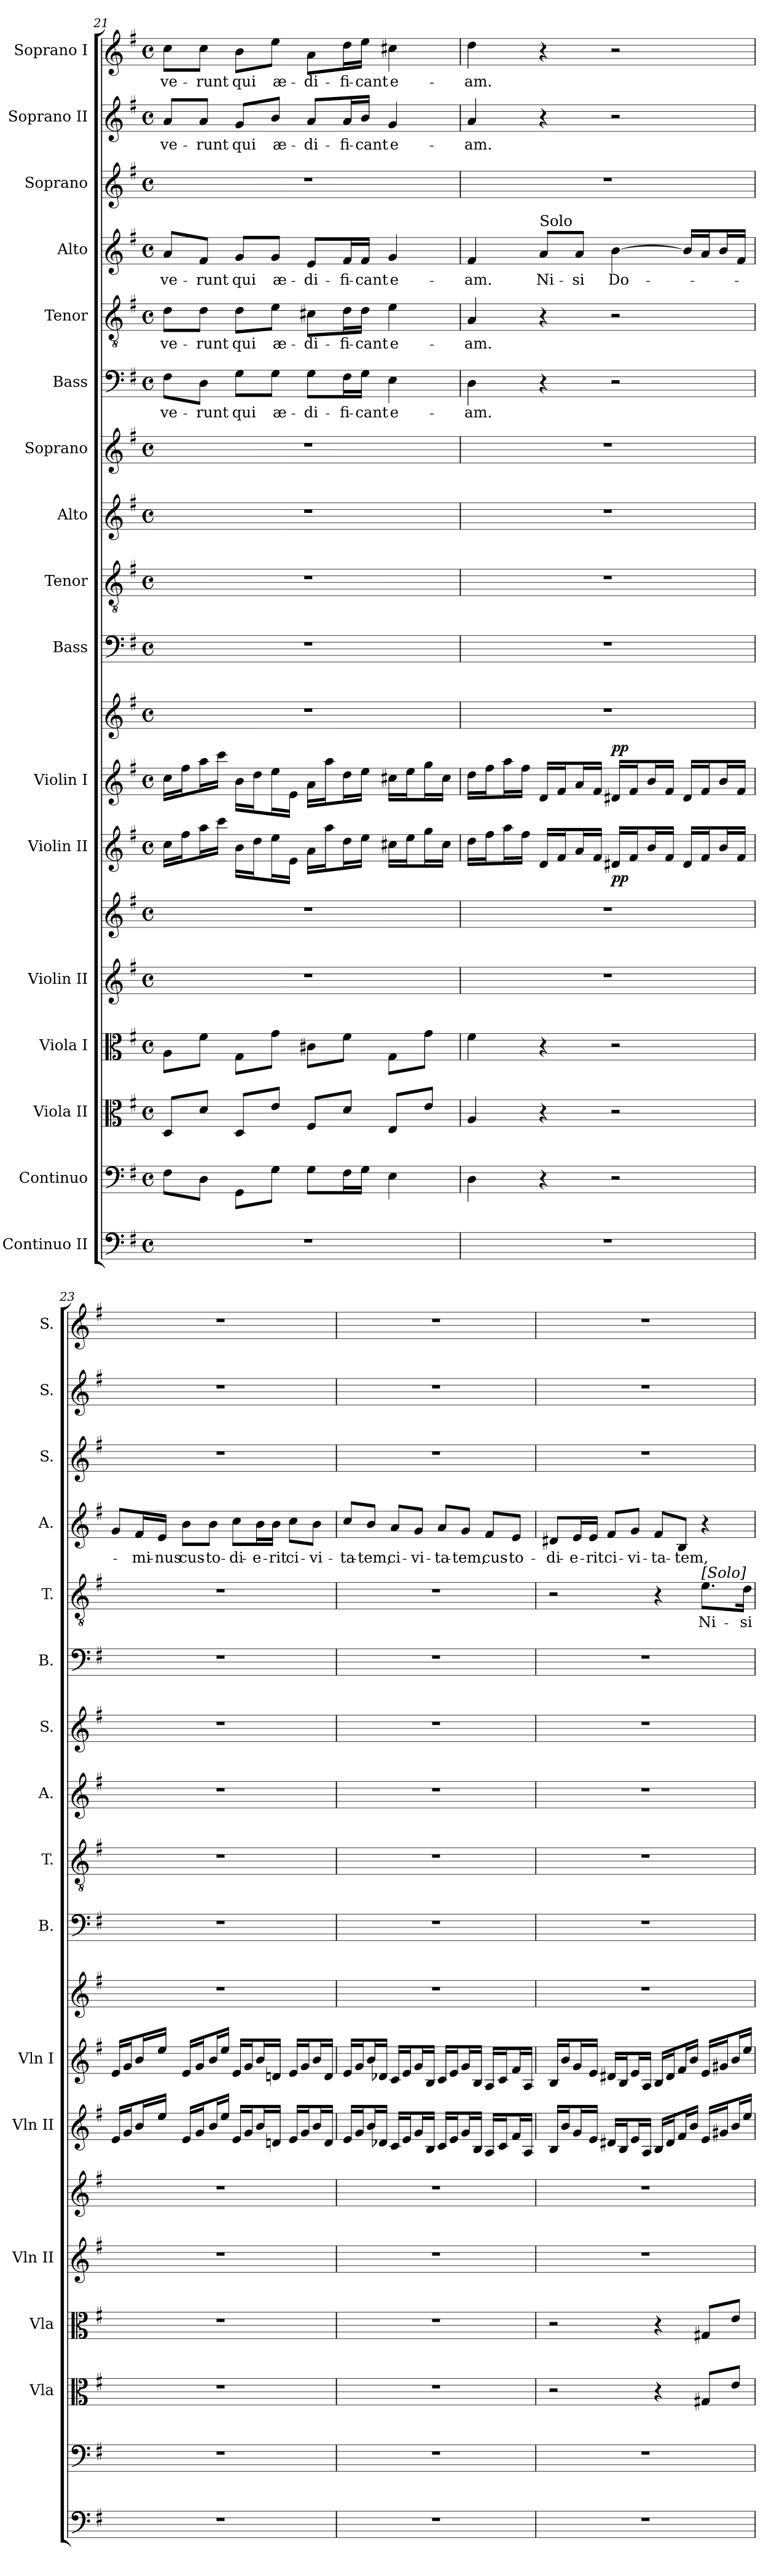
**kern	**kern	**kern	**kern	**kern	**kern	**kern	**dynam	**kern	**kern	**dynam	**kern	**kern	**kern	**kern	**kern	**text	**kern	**text	**kern	**text	**kern	**kern	**text	**kern	**text
*part17	*part16	*part15	*part14	*part13	*part13	*part12	*part12	*part11	*part11	*part11	*part10	*part9	*part8	*part7	*part6	*part6	*part5	*part5	*part4	*part4	*part3	*part2	*part2	*part1	*part1
*staff19	*staff18	*staff17	*staff16	*staff15	*staff14	*staff13	*staff13	*staff12	*staff11	*staff11/12	*staff10	*staff9	*staff8	*staff7	*staff6	*staff6	*staff5	*staff5	*staff4	*staff4	*staff3	*staff2	*staff2	*staff1	*staff1
*I"Continuo II	*I"Continuo	*I"Viola II	*I"Viola I	*I"Violin II	*	*I"Violin II	*	*I"Violin I	*	*	*I"Bass	*I"Tenor	*I"Alto	*I"Soprano	*I"Bass	*	*I"Tenor	*	*I"Alto	*	*I"Soprano	*I"Soprano II	*	*I"Soprano I	*
*	*	*I'Vla	*I'Vla	*I'Vln II	*	*I'Vln II	*	*I'Vln I	*	*	*I'B.	*I'T.	*I'A.	*I'S.	*I'B.	*	*I'T.	*	*I'A.	*	*I'S.	*I'S.	*	*I'S.	*
*clefF4	*clefF4	*clefC3	*clefC3	*clefG2	*clefG2	*clefG2	*	*clefG2	*clefG2	*	*clefF4	*clefGv2	*clefG2	*clefG2	*clefF4	*	*clefGv2	*	*clefG2	*	*clefG2	*clefG2	*	*clefG2	*
*	*	*	*	*	*	*	*	*	*	*	*	*ITrd7c12	*	*	*	*	*ITrd7c12	*	*	*	*	*	*	*	*
*k[f#]	*k[f#]	*k[f#]	*k[f#]	*k[f#]	*k[f#]	*k[f#]	*	*k[f#]	*k[f#]	*	*k[f#]	*k[f#]	*k[f#]	*k[f#]	*k[f#]	*	*k[f#]	*	*k[f#]	*	*k[f#]	*k[f#]	*	*k[f#]	*
*G:	*G:	*G:	*G:	*G:	*G:	*G:	*	*G:	*G:	*	*G:	*G:	*G:	*G:	*G:	*	*G:	*	*G:	*	*G:	*G:	*	*G:	*
*M4/4	*M4/4	*M4/4	*M4/4	*M4/4	*M4/4	*M4/4	*	*M4/4	*M4/4	*	*M4/4	*M4/4	*M4/4	*M4/4	*M4/4	*	*M4/4	*	*M4/4	*	*M4/4	*M4/4	*	*M4/4	*
*met(c)	*met(c)	*met(c)	*met(c)	*met(c)	*met(c)	*met(c)	*	*met(c)	*met(c)	*	*met(c)	*met(c)	*met(c)	*met(c)	*met(c)	*	*met(c)	*	*met(c)	*	*met(c)	*met(c)	*	*met(c)	*
=21	=21	=21	=21	=21	=21	=21	=21	=21	=21	=21	=21	=21	=21	=21	=21	=21	=21	=21	=21	=21	=21	=21	=21	=21	=21
!	!	!	!	!	!	!	!	!	!	!	!	!	!	!	!	!LO:LY:b:color=#000000	!	!	!	!	!	!	!	!	!
!	!	!	!	!	!	!	!	!	!	!	!	!	!	!	!	!	!	!LO:LY:b:color=#000000	!	!	!	!	!	!	!
!	!	!	!	!	!	!	!	!	!	!	!	!	!	!	!	!	!	!	!	!LO:LY:b:color=#000000	!	!	!	!	!
!	!	!	!	!	!	!	!	!	!	!	!	!	!	!	!	!	!	!	!	!	!	!	!LO:LY:b:color=#000000	!	!
!	!	!	!	!	!	!	!	!	!	!	!	!	!	!	!	!	!	!	!	!	!	!	!	!	!LO:LY:b:color=#000000
1r	8F#i\L	8Di/L	8Ai\L	1r	1r	16cci\LL	.	16cci\LL	1r	.	1r	1r	1r	1r	8F#i\L	-ve-	8Di\L	-ve-	8ai/L	-ve-	1r	8ai/L	-ve-	8cci\L	-ve-
.	.	.	.	.	.	16ff#i\J	.	16ff#i\J	.	.	.	.	.	.	.	.	.	.	.	.	.	.	.	.	.
!	!	!	!	!	!	!	!	!	!	!	!	!	!	!	!	!LO:LY:b:color=#000000	!	!	!	!	!	!	!	!	!
!	!	!	!	!	!	!	!	!	!	!	!	!	!	!	!	!	!	!LO:LY:b:color=#000000	!	!	!	!	!	!	!
!	!	!	!	!	!	!	!	!	!	!	!	!	!	!	!	!	!	!	!	!LO:LY:b:color=#000000	!	!	!	!	!
!	!	!	!	!	!	!	!	!	!	!	!	!	!	!	!	!	!	!	!	!	!	!	!LO:LY:b:color=#000000	!	!
!	!	!	!	!	!	!	!	!	!	!	!	!	!	!	!	!	!	!	!	!	!	!	!	!	!LO:LY:b:color=#000000
.	8Di\J	8di/J	8f#i\J	.	.	16aai\L	.	16aai\L	.	.	.	.	.	.	8Di\J	-runt	8Di\J	-runt	8f#i/J	-runt	.	8ai/J	-runt	8cci\J	-runt
.	.	.	.	.	.	16ccci\JJ	.	16ccci\JJ	.	.	.	.	.	.	.	.	.	.	.	.	.	.	.	.	.
!	!	!	!	!	!	!	!	!	!	!	!	!	!	!	!	!LO:LY:b:color=#000000	!	!	!	!	!	!	!	!	!
!	!	!	!	!	!	!	!	!	!	!	!	!	!	!	!	!	!	!LO:LY:b:color=#000000	!	!	!	!	!	!	!
!	!	!	!	!	!	!	!	!	!	!	!	!	!	!	!	!	!	!	!	!LO:LY:b:color=#000000	!	!	!	!	!
!	!	!	!	!	!	!	!	!	!	!	!	!	!	!	!	!	!	!	!	!	!	!	!LO:LY:b:color=#000000	!	!
!	!	!	!	!	!	!	!	!	!	!	!	!	!	!	!	!	!	!	!	!	!	!	!	!	!LO:LY:b:color=#000000
.	8GGi\L	8Di/L	8Gi\L	.	.	16bi\LL	.	16bi\LL	.	.	.	.	.	.	8Gi\L	qui	8Di\L	qui	8gi/L	qui	.	8gi/L	qui	8bi\L	qui
.	.	.	.	.	.	16ddi\J	.	16ddi\J	.	.	.	.	.	.	.	.	.	.	.	.	.	.	.	.	.
!	!	!	!	!	!	!	!	!	!	!	!	!	!	!	!	!LO:LY:b:color=#000000	!	!	!	!	!	!	!	!	!
!	!	!	!	!	!	!	!	!	!	!	!	!	!	!	!	!	!	!LO:LY:b:color=#000000	!	!	!	!	!	!	!
!	!	!	!	!	!	!	!	!	!	!	!	!	!	!	!	!	!	!	!	!LO:LY:b:color=#000000	!	!	!	!	!
!	!	!	!	!	!	!	!	!	!	!	!	!	!	!	!	!	!	!	!	!	!	!	!LO:LY:b:color=#000000	!	!
!	!	!	!	!	!	!	!	!	!	!	!	!	!	!	!	!	!	!	!	!	!	!	!	!	!LO:LY:b:color=#000000
.	8Gi\J	8ei/J	8gi\J	.	.	16eei\L	.	16eei\L	.	.	.	.	.	.	8Gi\J	æ-	8Ei\J	æ-	8gi/J	æ-	.	8bi/J	æ-	8eei\J	æ-
.	.	.	.	.	.	16ei\JJ	.	16ei\JJ	.	.	.	.	.	.	.	.	.	.	.	.	.	.	.	.	.
!	!	!	!	!	!	!	!	!	!	!	!	!	!	!	!	!LO:LY:b:color=#000000	!	!	!	!	!	!	!	!	!
!	!	!	!	!	!	!	!	!	!	!	!	!	!	!	!	!	!	!LO:LY:b:color=#000000	!	!	!	!	!	!	!
!	!	!	!	!	!	!	!	!	!	!	!	!	!	!	!	!	!	!	!	!LO:LY:b:color=#000000	!	!	!	!	!
!	!	!	!	!	!	!	!	!	!	!	!	!	!	!	!	!	!	!	!	!	!	!	!LO:LY:b:color=#000000	!	!
!	!	!	!	!	!	!	!	!	!	!	!	!	!	!	!	!	!	!	!	!	!	!	!	!	!LO:LY:b:color=#000000
.	8Gi\L	8F#i/L	8c#Xi\L	.	.	16ai\LL	.	16ai\LL	.	.	.	.	.	.	8Gi\L	-di-	8C#Xi\L	-di-	8ei/L	-di-	.	8ai/L	-di-	8ai\L	-di-
.	.	.	.	.	.	16aai\J	.	16aai\J	.	.	.	.	.	.	.	.	.	.	.	.	.	.	.	.	.
!	!	!	!	!	!	!	!	!	!	!	!	!	!	!	!	!LO:LY:b:color=#000000	!	!	!	!	!	!	!	!	!
!	!	!	!	!	!	!	!	!	!	!	!	!	!	!	!	!	!	!LO:LY:b:color=#000000	!	!	!	!	!	!	!
!	!	!	!	!	!	!	!	!	!	!	!	!	!	!	!	!	!	!	!	!LO:LY:b:color=#000000	!	!	!	!	!
!	!	!	!	!	!	!	!	!	!	!	!	!	!	!	!	!	!	!	!	!	!	!	!LO:LY:b:color=#000000	!	!
!	!	!	!	!	!	!	!	!	!	!	!	!	!	!	!	!	!	!	!	!	!	!	!	!	!LO:LY:b:color=#000000
.	16F#i\L	8di/J	8f#i\J	.	.	16ddi\L	.	16ddi\L	.	.	.	.	.	.	16F#i\L	-ﬁ-	16Di\L	-ﬁ-	16f#i/L	-ﬁ-	.	16ai/L	-ﬁ-	16ddi\L	-ﬁ-
!	!	!	!	!	!	!	!	!	!	!	!	!	!	!	!	!LO:LY:b:color=#000000	!	!	!	!	!	!	!	!	!
!	!	!	!	!	!	!	!	!	!	!	!	!	!	!	!	!	!	!LO:LY:b:color=#000000	!	!	!	!	!	!	!
!	!	!	!	!	!	!	!	!	!	!	!	!	!	!	!	!	!	!	!	!LO:LY:b:color=#000000	!	!	!	!	!
!	!	!	!	!	!	!	!	!	!	!	!	!	!	!	!	!	!	!	!	!	!	!	!LO:LY:b:color=#000000	!	!
!	!	!	!	!	!	!	!	!	!	!	!	!	!	!	!	!	!	!	!	!	!	!	!	!	!LO:LY:b:color=#000000
.	16Gi\JJ	.	.	.	.	16eei\JJ	.	16eei\JJ	.	.	.	.	.	.	16Gi\JJ	-cant	16Di\JJ	-cant	16f#i/JJ	-cant	.	16bi/JJ	-cant	16eei\JJ	-cant
!	!	!	!	!	!	!	!	!	!	!	!	!	!	!	!	!LO:LY:b:color=#000000	!	!	!	!	!	!	!	!	!
!	!	!	!	!	!	!	!	!	!	!	!	!	!	!	!	!	!	!LO:LY:b:color=#000000	!	!	!	!	!	!	!
!	!	!	!	!	!	!	!	!	!	!	!	!	!	!	!	!	!	!	!	!LO:LY:b:color=#000000	!	!	!	!	!
!	!	!	!	!	!	!	!	!	!	!	!	!	!	!	!	!	!	!	!	!	!	!	!LO:LY:b:color=#000000	!	!
!	!	!	!	!	!	!	!	!	!	!	!	!	!	!	!	!	!	!	!	!	!	!	!	!	!LO:LY:b:color=#000000
.	4Ei\	8Ei/L	8Gi\L	.	.	16cc#Xi\LL	.	16cc#Xi\LL	.	.	.	.	.	.	4Ei\	e-	4Ei\	e-	4gi/	e-	.	4gi/	e-	4cc#Xi\	e-
.	.	.	.	.	.	16eei\J	.	16eei\J	.	.	.	.	.	.	.	.	.	.	.	.	.	.	.	.	.
.	.	8ei/J	8gi\J	.	.	16ggi\L	.	16ggi\L	.	.	.	.	.	.	.	.	.	.	.	.	.	.	.	.	.
.	.	.	.	.	.	16cc#i\JJ	.	16cc#i\JJ	.	.	.	.	.	.	.	.	.	.	.	.	.	.	.	.	.
!!LO:LB:g=z
=22	=22	=22	=22	=22	=22	=22	=22	=22	=22	=22	=22	=22	=22	=22	=22	=22	=22	=22	=22	=22	=22	=22	=22	=22	=22
!	!	!	!	!	!	!	!	!	!	!	!	!	!	!	!	!LO:LY:b:color=#000000	!	!	!	!	!	!	!	!	!
!	!	!	!	!	!	!	!	!	!	!	!	!	!	!	!	!	!	!LO:LY:b:color=#000000	!	!	!	!	!	!	!
!	!	!	!	!	!	!	!	!	!	!	!	!	!	!	!	!	!	!	!	!LO:LY:b:color=#000000	!	!	!	!	!
!	!	!	!	!	!	!	!	!	!	!	!	!	!	!	!	!	!	!	!	!	!	!	!LO:LY:b:color=#000000	!	!
!	!	!	!	!	!	!	!	!	!	!	!	!	!	!	!	!	!	!	!	!	!	!	!	!	!LO:LY:b:color=#000000
1r	4Di\	4Ai/	4f#i\	1r	1r	16ddi\LL	.	16ddi\LL	1r	.	1r	1r	1r	1r	4Di\	-am.	4AAi/	-am.	4f#i/	-am.	1r	4ai/	-am.	4ddi\	-am.
.	.	.	.	.	.	16ff#i\J	.	16ff#i\J	.	.	.	.	.	.	.	.	.	.	.	.	.	.	.	.	.
.	.	.	.	.	.	16aai\L	.	16aai\L	.	.	.	.	.	.	.	.	.	.	.	.	.	.	.	.	.
.	.	.	.	.	.	16ff#i\JJ	.	16ff#i\JJ	.	.	.	.	.	.	.	.	.	.	.	.	.	.	.	.	.
!	!	!	!	!	!	!	!	!	!	!	!	!	!	!	!	!	!	!	!LO:TX:a:t=Solo	!	!	!	!	!	!
!	!	!	!	!	!	!	!	!	!	!	!	!	!	!	!	!	!	!	!	!LO:LY:b:color=#000000	!	!	!	!	!
.	4r	4r	4r	.	.	16di/LL	.	16di/LL	.	.	.	.	.	.	4r	.	4r	.	8ai/L	Ni-	.	4r	.	4r	.
.	.	.	.	.	.	16f#i/J	.	16f#i/J	.	.	.	.	.	.	.	.	.	.	.	.	.	.	.	.	.
!	!	!	!	!	!	!	!	!	!	!	!	!	!	!	!	!	!	!	!	!LO:LY:b:color=#000000	!	!	!	!	!
.	.	.	.	.	.	16ai/L	.	16ai/L	.	.	.	.	.	.	.	.	.	.	8ai/J	-si	.	.	.	.	.
.	.	.	.	.	.	16f#i/JJ	.	16f#i/JJ	.	.	.	.	.	.	.	.	.	.	.	.	.	.	.	.	.
!	!	!	!	!	!	!	!	!	!	!	!	!	!	!	!	!	!	!	!	!LO:LY:b:color=#000000	!	!	!	!	!
.	2r	2r	2r	.	.	16d#Xi/LL	pp	16d#Xi/LL	.	pp	.	.	.	.	2r	.	2r	.	[4bi\	Do-	.	2r	.	2r	.
.	.	.	.	.	.	16f#i/J	.	16f#i/J	.	.	.	.	.	.	.	.	.	.	.	.	.	.	.	.	.
.	.	.	.	.	.	16bi/L	.	16bi/L	.	.	.	.	.	.	.	.	.	.	.	.	.	.	.	.	.
.	.	.	.	.	.	16f#i/JJ	.	16f#i/JJ	.	.	.	.	.	.	.	.	.	.	.	.	.	.	.	.	.
.	.	.	.	.	.	16d#i/LL	.	16d#i/LL	.	.	.	.	.	.	.	.	.	.	16bi/LL]	.	.	.	.	.	.
.	.	.	.	.	.	16f#i/J	.	16f#i/J	.	.	.	.	.	.	.	.	.	.	16ai/J	.	.	.	.	.	.
.	.	.	.	.	.	16bi/L	.	16bi/L	.	.	.	.	.	.	.	.	.	.	16bi/L	.	.	.	.	.	.
.	.	.	.	.	.	16f#i/JJ	.	16f#i/JJ	.	.	.	.	.	.	.	.	.	.	16f#i/JJ	.	.	.	.	.	.
=23	=23	=23	=23	=23	=23	=23	=23	=23	=23	=23	=23	=23	=23	=23	=23	=23	=23	=23	=23	=23	=23	=23	=23	=23	=23
1r	1r	1r	1r	1r	1r	16ei/LL	.	16ei/LL	1r	.	1r	1r	1r	1r	1r	.	1r	.	8gi/L	.	1r	1r	.	1r	.
.	.	.	.	.	.	16gi/J	.	16gi/J	.	.	.	.	.	.	.	.	.	.	.	.	.	.	.	.	.
!	!	!	!	!	!	!	!	!	!	!	!	!	!	!	!	!	!	!	!	!LO:LY:b:color=#000000	!	!	!	!	!
.	.	.	.	.	.	16bi/L	.	16bi/L	.	.	.	.	.	.	.	.	.	.	16f#i/L	-mi-	.	.	.	.	.
!	!	!	!	!	!	!	!	!	!	!	!	!	!	!	!	!	!	!	!	!LO:LY:b:color=#000000	!	!	!	!	!
.	.	.	.	.	.	16eei/JJ	.	16eei/JJ	.	.	.	.	.	.	.	.	.	.	16ei/JJ	-nus	.	.	.	.	.
!	!	!	!	!	!	!	!	!	!	!	!	!	!	!	!	!	!	!	!	!LO:LY:b:color=#000000	!	!	!	!	!
.	.	.	.	.	.	16ei/LL	.	16ei/LL	.	.	.	.	.	.	.	.	.	.	8bi\L	cus-	.	.	.	.	.
.	.	.	.	.	.	16gi/J	.	16gi/J	.	.	.	.	.	.	.	.	.	.	.	.	.	.	.	.	.
!	!	!	!	!	!	!	!	!	!	!	!	!	!	!	!	!	!	!	!	!LO:LY:b:color=#000000	!	!	!	!	!
.	.	.	.	.	.	16bi/L	.	16bi/L	.	.	.	.	.	.	.	.	.	.	8bi\J	-to-	.	.	.	.	.
.	.	.	.	.	.	16eei/JJ	.	16eei/JJ	.	.	.	.	.	.	.	.	.	.	.	.	.	.	.	.	.
!	!	!	!	!	!	!	!	!	!	!	!	!	!	!	!	!	!	!	!	!LO:LY:b:color=#000000	!	!	!	!	!
.	.	.	.	.	.	16ei/LL	.	16ei/LL	.	.	.	.	.	.	.	.	.	.	8cci\L	-di-	.	.	.	.	.
.	.	.	.	.	.	16gi/J	.	16gi/J	.	.	.	.	.	.	.	.	.	.	.	.	.	.	.	.	.
!	!	!	!	!	!	!	!	!	!	!	!	!	!	!	!	!	!	!	!	!LO:LY:b:color=#000000	!	!	!	!	!
.	.	.	.	.	.	16bi/L	.	16bi/L	.	.	.	.	.	.	.	.	.	.	16bi\L	-e-	.	.	.	.	.
!	!	!	!	!	!	!	!	!	!	!	!	!	!	!	!	!	!	!	!	!LO:LY:b:color=#000000	!	!	!	!	!
.	.	.	.	.	.	16dni/JJ	.	16dni/JJ	.	.	.	.	.	.	.	.	.	.	16bi\JJ	-rit	.	.	.	.	.
!	!	!	!	!	!	!	!	!	!	!	!	!	!	!	!	!	!	!	!	!LO:LY:b:color=#000000	!	!	!	!	!
.	.	.	.	.	.	16ei/LL	.	16ei/LL	.	.	.	.	.	.	.	.	.	.	8cci\L	ci-	.	.	.	.	.
.	.	.	.	.	.	16gi/J	.	16gi/J	.	.	.	.	.	.	.	.	.	.	.	.	.	.	.	.	.
!	!	!	!	!	!	!	!	!	!	!	!	!	!	!	!	!	!	!	!	!LO:LY:b:color=#000000	!	!	!	!	!
.	.	.	.	.	.	16bi/L	.	16bi/L	.	.	.	.	.	.	.	.	.	.	8bi\J	-vi-	.	.	.	.	.
.	.	.	.	.	.	16di/JJ	.	16di/JJ	.	.	.	.	.	.	.	.	.	.	.	.	.	.	.	.	.
=24	=24	=24	=24	=24	=24	=24	=24	=24	=24	=24	=24	=24	=24	=24	=24	=24	=24	=24	=24	=24	=24	=24	=24	=24	=24
!	!	!	!	!	!	!	!	!	!	!	!	!	!	!	!	!	!	!	!	!LO:LY:b:color=#000000	!	!	!	!	!
1r	1r	1r	1r	1r	1r	16ei/LL	.	16ei/LL	1r	.	1r	1r	1r	1r	1r	.	1r	.	8cci/L	-ta-	1r	1r	.	1r	.
.	.	.	.	.	.	16gi/J	.	16gi/J	.	.	.	.	.	.	.	.	.	.	.	.	.	.	.	.	.
!	!	!	!	!	!	!	!	!	!	!	!	!	!	!	!	!	!	!	!	!LO:LY:b:color=#000000	!	!	!	!	!
.	.	.	.	.	.	16bi/L	.	16bi/L	.	.	.	.	.	.	.	.	.	.	8bi/J	-tem,	.	.	.	.	.
.	.	.	.	.	.	16d-Xi/JJ	.	16d-Xi/JJ	.	.	.	.	.	.	.	.	.	.	.	.	.	.	.	.	.
!	!	!	!	!	!	!	!	!	!	!	!	!	!	!	!	!	!	!	!	!LO:LY:b:color=#000000	!	!	!	!	!
.	.	.	.	.	.	16ci/LL	.	16ci/LL	.	.	.	.	.	.	.	.	.	.	8ai/L	ci-	.	.	.	.	.
.	.	.	.	.	.	16ei/J	.	16ei/J	.	.	.	.	.	.	.	.	.	.	.	.	.	.	.	.	.
!	!	!	!	!	!	!	!	!	!	!	!	!	!	!	!	!	!	!	!	!LO:LY:b:color=#000000	!	!	!	!	!
.	.	.	.	.	.	16gi/L	.	16gi/L	.	.	.	.	.	.	.	.	.	.	8gi/J	-vi-	.	.	.	.	.
.	.	.	.	.	.	16Bi/JJ	.	16Bi/JJ	.	.	.	.	.	.	.	.	.	.	.	.	.	.	.	.	.
!	!	!	!	!	!	!	!	!	!	!	!	!	!	!	!	!	!	!	!	!LO:LY:b:color=#000000	!	!	!	!	!
.	.	.	.	.	.	16ci/LL	.	16ci/LL	.	.	.	.	.	.	.	.	.	.	8ai/L	-ta-	.	.	.	.	.
.	.	.	.	.	.	16ei/J	.	16ei/J	.	.	.	.	.	.	.	.	.	.	.	.	.	.	.	.	.
!	!	!	!	!	!	!	!	!	!	!	!	!	!	!	!	!	!	!	!	!LO:LY:b:color=#000000	!	!	!	!	!
.	.	.	.	.	.	16gi/L	.	16gi/L	.	.	.	.	.	.	.	.	.	.	8gi/J	-tem,	.	.	.	.	.
.	.	.	.	.	.	16Bi/JJ	.	16Bi/JJ	.	.	.	.	.	.	.	.	.	.	.	.	.	.	.	.	.
!	!	!	!	!	!	!	!	!	!	!	!	!	!	!	!	!	!	!	!	!LO:LY:b:color=#000000	!	!	!	!	!
.	.	.	.	.	.	16Ai/LL	.	16Ai/LL	.	.	.	.	.	.	.	.	.	.	8f#i/L	cus-	.	.	.	.	.
.	.	.	.	.	.	16ci/J	.	16ci/J	.	.	.	.	.	.	.	.	.	.	.	.	.	.	.	.	.
!	!	!	!	!	!	!	!	!	!	!	!	!	!	!	!	!	!	!	!	!LO:LY:b:color=#000000	!	!	!	!	!
.	.	.	.	.	.	16f#i/L	.	16f#i/L	.	.	.	.	.	.	.	.	.	.	8ei/J	-to-	.	.	.	.	.
.	.	.	.	.	.	16Ai/JJ	.	16Ai/JJ	.	.	.	.	.	.	.	.	.	.	.	.	.	.	.	.	.
!!LO:PB:g=z
=25	=25	=25	=25	=25	=25	=25	=25	=25	=25	=25	=25	=25	=25	=25	=25	=25	=25	=25	=25	=25	=25	=25	=25	=25	=25
!	!	!	!	!	!	!	!	!	!	!	!	!	!	!	!	!	!	!	!	!LO:LY:b:color=#000000	!	!	!	!	!
1r	1r	2r	2r	1r	1r	16Bi/LL	.	16Bi/LL	1r	.	1r	1r	1r	1r	1r	.	2r	.	8d#Xi/L	-di-	1r	1r	.	1r	.
.	.	.	.	.	.	16bi/J	.	16bi/J	.	.	.	.	.	.	.	.	.	.	.	.	.	.	.	.	.
!	!	!	!	!	!	!	!	!	!	!	!	!	!	!	!	!	!	!	!	!LO:LY:b:color=#000000	!	!	!	!	!
.	.	.	.	.	.	16gi/L	.	16gi/L	.	.	.	.	.	.	.	.	.	.	16ei/L	-e-	.	.	.	.	.
!	!	!	!	!	!	!	!	!	!	!	!	!	!	!	!	!	!	!	!	!LO:LY:b:color=#000000	!	!	!	!	!
.	.	.	.	.	.	16ei/JJ	.	16ei/JJ	.	.	.	.	.	.	.	.	.	.	16ei/JJ	-rit	.	.	.	.	.
!	!	!	!	!	!	!	!	!	!	!	!	!	!	!	!	!	!	!	!	!LO:LY:b:color=#000000	!	!	!	!	!
.	.	.	.	.	.	16d#Xi/LL	.	16d#Xi/LL	.	.	.	.	.	.	.	.	.	.	8f#i/L	ci-	.	.	.	.	.
.	.	.	.	.	.	16Bi/J	.	16Bi/J	.	.	.	.	.	.	.	.	.	.	.	.	.	.	.	.	.
!	!	!	!	!	!	!	!	!	!	!	!	!	!	!	!	!	!	!	!	!LO:LY:b:color=#000000	!	!	!	!	!
.	.	.	.	.	.	16ei/L	.	16ei/L	.	.	.	.	.	.	.	.	.	.	8gi/J	-vi-	.	.	.	.	.
.	.	.	.	.	.	16Ai/JJ	.	16Ai/JJ	.	.	.	.	.	.	.	.	.	.	.	.	.	.	.	.	.
!	!	!	!	!	!	!	!	!	!	!	!	!	!	!	!	!	!	!	!	!LO:LY:b:color=#000000	!	!	!	!	!
.	.	4r	4r	.	.	16Bi/LL	.	16Bi/LL	.	.	.	.	.	.	.	.	4r	.	8f#i/L	-ta-	.	.	.	.	.
.	.	.	.	.	.	16d#i/J	.	16d#i/J	.	.	.	.	.	.	.	.	.	.	.	.	.	.	.	.	.
!	!	!	!	!	!	!	!	!	!	!	!	!	!	!	!	!	!	!	!	!LO:LY:b:color=#000000	!	!	!	!	!
.	.	.	.	.	.	16f#i/L	.	16f#i/L	.	.	.	.	.	.	.	.	.	.	8Bi/J	-tem,	.	.	.	.	.
.	.	.	.	.	.	16bi/JJ	.	16bi/JJ	.	.	.	.	.	.	.	.	.	.	.	.	.	.	.	.	.
!	!	!	!	!	!	!	!	!	!	!	!	!	!	!	!	!	!LO:TX:a:t=[Solo]	!	!	!	!	!	!	!	!
!	!	!	!	!	!	!	!	!	!	!	!	!	!	!	!	!	!	!LO:LY:b:color=#000000	!	!	!	!	!	!	!
.	.	8G#Xi/L	8G#Xi/L	.	.	16ei/LL	.	16ei/LL	.	.	.	.	.	.	.	.	8.Ei\L	Ni-	4r	.	.	.	.	.	.
.	.	.	.	.	.	16g#Xi/J	.	16g#Xi/J	.	.	.	.	.	.	.	.	.	.	.	.	.	.	.	.	.
.	.	8ei/J	8ei/J	.	.	16bi/L	.	16bi/L	.	.	.	.	.	.	.	.	.	.	.	.	.	.	.	.	.
!	!	!	!	!	!	!	!	!	!	!	!	!	!	!	!	!	!	!LO:LY:b:color=#000000	!	!	!	!	!	!	!
.	.	.	.	.	.	16eei/JJ	.	16eei/JJ	.	.	.	.	.	.	.	.	16Di\Jk	-si	.	.	.	.	.	.	.
=	=	=	=	=	=	=	=	=	=	=	=	=	=	=	=	=	=	=	=	=	=	=	=	=	=
*-	*-	*-	*-	*-	*-	*-	*-	*-	*-	*-	*-	*-	*-	*-	*-	*-	*-	*-	*-	*-	*-	*-	*-	*-	*-
